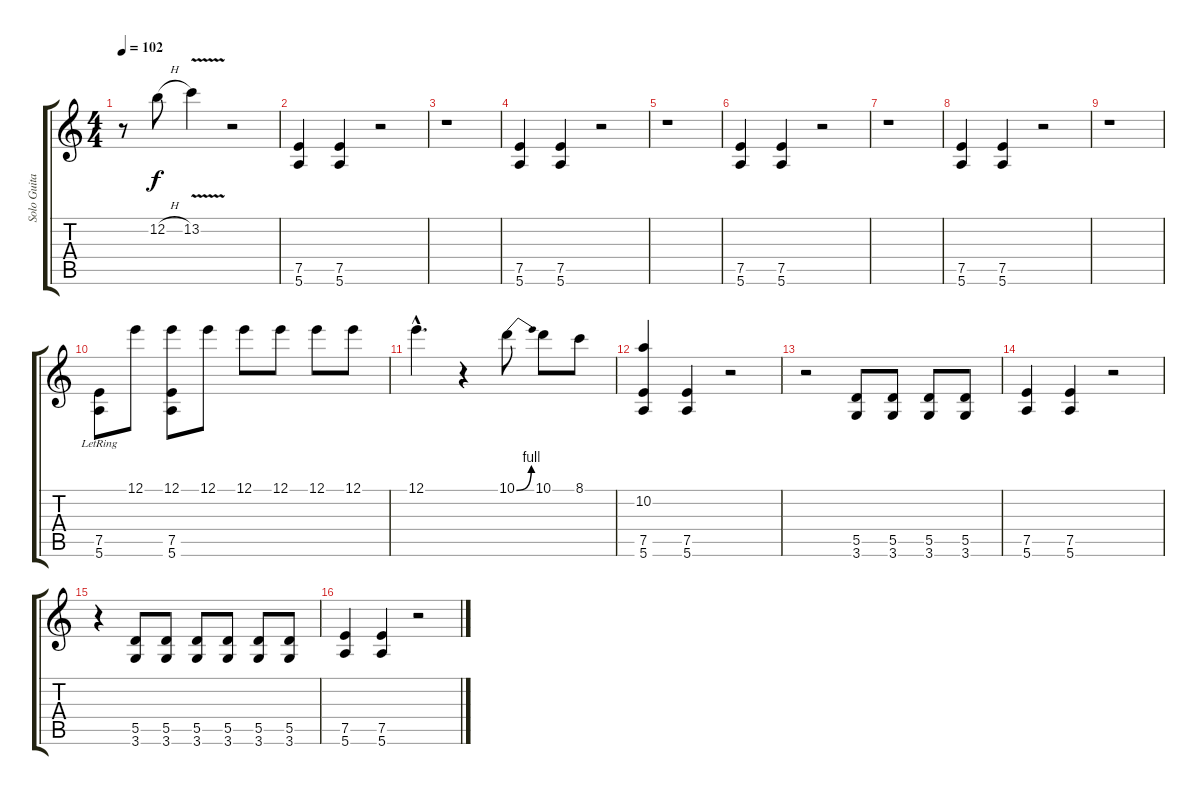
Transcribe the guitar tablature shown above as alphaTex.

\track ("Solo Guitar (electric)" "Solo Guita") {instrument distortionguitar}
\staff {score tabs}
\tuning (E4 B3 G3 D3 A2 E2) {hide}
\ts (4 4)
\tempo 102
\clef g2
\ks c
r.8{dy f} 12.2{h}.8 13.2{v}.4 r.2 |
(7.5 5.6).4 (7.5 5.6).4 r.2 |
r.1 |
(7.5 5.6).4 (7.5 5.6).4 r.2 |
r.1 |
(7.5 5.6).4 (7.5 5.6).4 r.2 |
r.1 |
(7.5 5.6).4 (7.5 5.6).4 r.2 |
r.1 |
(7.5{lr} 5.6{lr}).8 12.1.8 (12.1 7.5 5.6).8 12.1.8 12.1.8 12.1.8 12.1.8 12.1.8 |
12.1{hac}.4{d} r.4 10.1{be (bend 0 0 60 4)}.8 10.1.8 8.1.8 |
(10.2 7.5 5.6).4 (7.5 5.6).4 r.2 |
r.2 (5.5 3.6).8 (5.5 3.6).8 (5.5 3.6).8 (5.5 3.6).8 |
(7.5 5.6).4 (7.5 5.6).4 r.2 |
r.4 (5.5 3.6).8 (5.5 3.6).8 (5.5 3.6).8 (5.5 3.6).8 (5.5 3.6).8 (5.5 3.6).8 |
(7.5 5.6).4 (7.5 5.6).4 r.2
